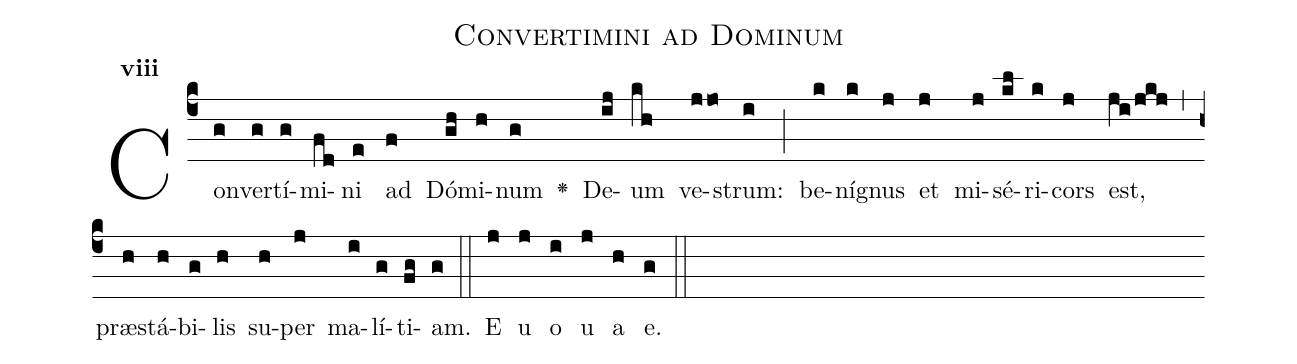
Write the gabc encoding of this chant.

name:Convertimini ad Dominum;
office-part:Antiphona;
mode:8;
%%
initial-style: 1;
name: Convertimini ad Dominum
book: Antiphonae & Responsoria/Tomus II, p. 42;
occasion: Hebdomada III Quadragesimae Dominica;
office-part: Vesperae I Ant 1;
user-notes: ;
commentary: ;
annotation: 8g;
centering-scheme: english;
fontsize: 12;
font: OFLSortsMillGoudy;
height: 11;
width: 4.5;
%%
(c4)Con(g)ver(g)tí(g)mi(fd)ni(e) ad(f) Dó(gh)mi(h)num(g) <v>\greheightstar</v>() De(ij)um(kh) ve(jjo)strum:(i) (;) be(k)ní(k)gnus(j) et(j) mi(j)sé(kl)ri(k)cors(j) est,(ji/jkj) (,) præ(h)stá(h)bi(g)lis(h) su(h)per(j) ma(i)lí(g)ti(fg)am.(g) (::)
E(j) u(j) o(i) u(j) a(h) e.(g) (::)
